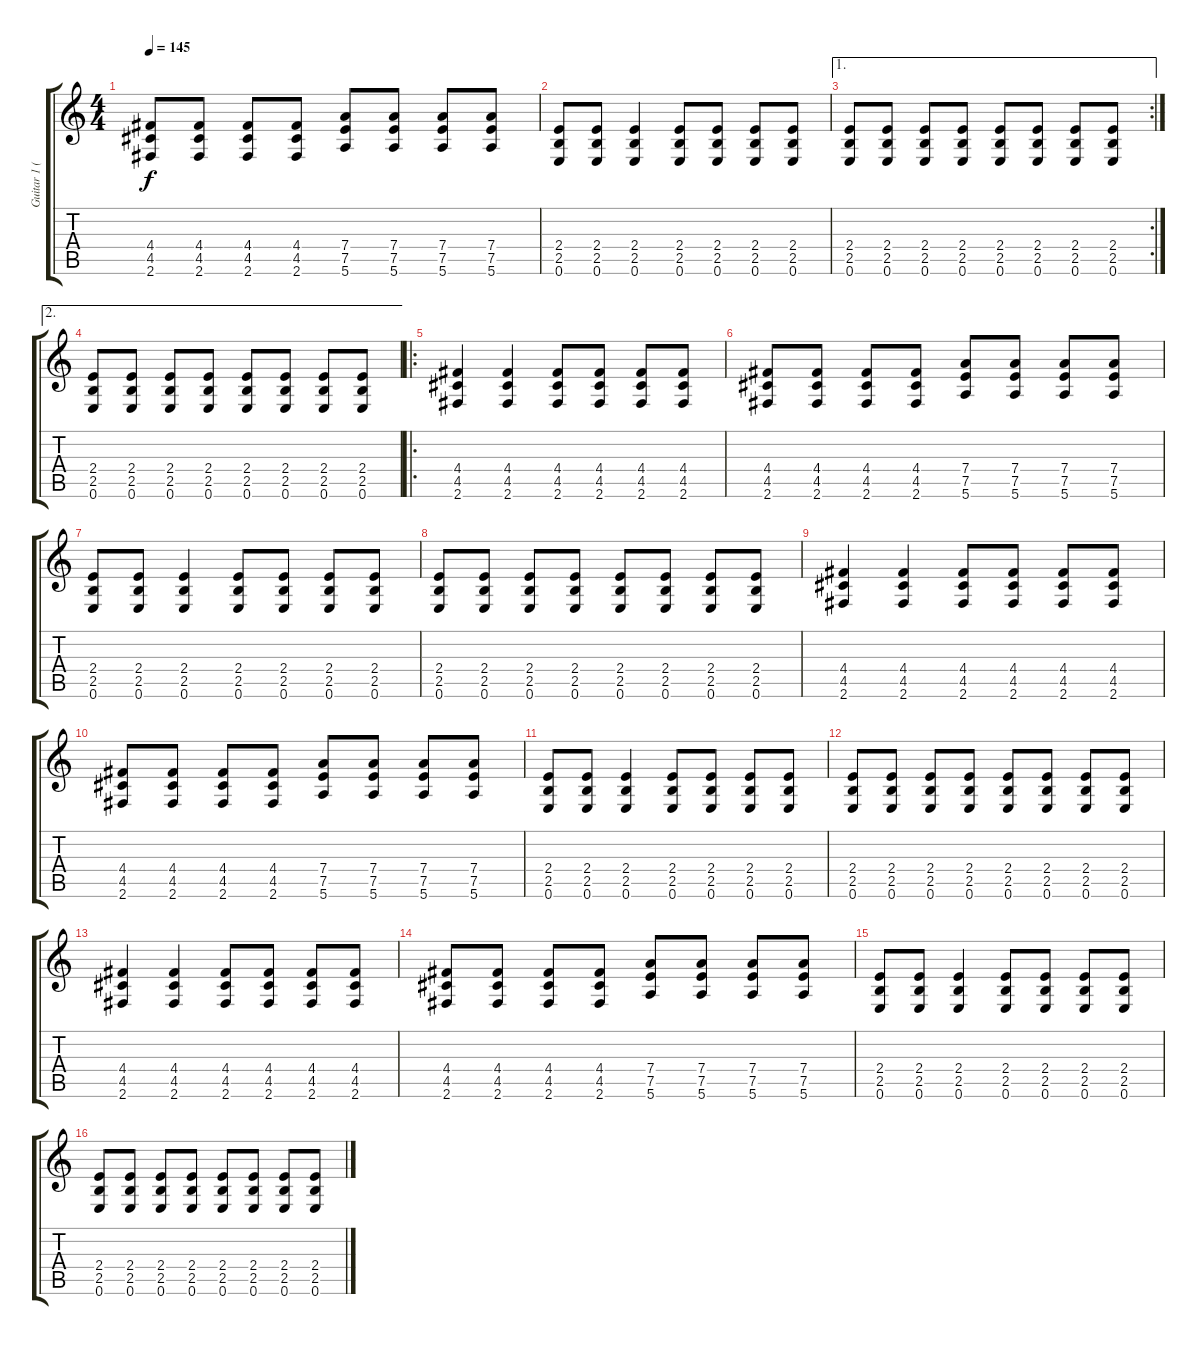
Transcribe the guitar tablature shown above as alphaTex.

\track ("Guitar 1 (Rhythm)" "Guitar 1 (") {instrument distortionguitar}
\staff {score tabs}
\tuning (E4 B3 G3 D3 A2 E2) {hide}
\ts (4 4)
\tempo 145
\clef g2
\ks c
(4.4 4.5 2.6).8{dy f} (4.4 4.5 2.6).8 (4.4 4.5 2.6).8 (4.4 4.5 2.6).8 (7.4 7.5 5.6).8 (7.4 7.5 5.6).8 (7.4 7.5 5.6).8 (7.4 7.5 5.6).8 |
(2.4 2.5 0.6).8 (2.4 2.5 0.6).8 (2.4 2.5 0.6).4 (2.4 2.5 0.6).8 (2.4 2.5 0.6).8 (2.4 2.5 0.6).8 (2.4 2.5 0.6).8 |
\ae 1
\rc 2
(2.4 2.5 0.6).8 (2.4 2.5 0.6).8 (2.4 2.5 0.6).8 (2.4 2.5 0.6).8 (2.4 2.5 0.6).8 (2.4 2.5 0.6).8 (2.4 2.5 0.6).8 (2.4 2.5 0.6).8 |
\ae 2
(2.4 2.5 0.6).8 (2.4 2.5 0.6).8 (2.4 2.5 0.6).8 (2.4 2.5 0.6).8 (2.4 2.5 0.6).8 (2.4 2.5 0.6).8 (2.4 2.5 0.6).8 (2.4 2.5 0.6).8 |
\ro
(4.4 4.5 2.6).4 (4.4 4.5 2.6).4 (4.4 4.5 2.6).8 (4.4 4.5 2.6).8 (4.4 4.5 2.6).8 (4.4 4.5 2.6).8 |
(4.4 4.5 2.6).8 (4.4 4.5 2.6).8 (4.4 4.5 2.6).8 (4.4 4.5 2.6).8 (7.4 7.5 5.6).8 (7.4 7.5 5.6).8 (7.4 7.5 5.6).8 (7.4 7.5 5.6).8 |
(2.4 2.5 0.6).8 (2.4 2.5 0.6).8 (2.4 2.5 0.6).4 (2.4 2.5 0.6).8 (2.4 2.5 0.6).8 (2.4 2.5 0.6).8 (2.4 2.5 0.6).8 |
(2.4 2.5 0.6).8 (2.4 2.5 0.6).8 (2.4 2.5 0.6).8 (2.4 2.5 0.6).8 (2.4 2.5 0.6).8 (2.4 2.5 0.6).8 (2.4 2.5 0.6).8 (2.4 2.5 0.6).8 |
(4.4 4.5 2.6).4 (4.4 4.5 2.6).4 (4.4 4.5 2.6).8 (4.4 4.5 2.6).8 (4.4 4.5 2.6).8 (4.4 4.5 2.6).8 |
(4.4 4.5 2.6).8 (4.4 4.5 2.6).8 (4.4 4.5 2.6).8 (4.4 4.5 2.6).8 (7.4 7.5 5.6).8 (7.4 7.5 5.6).8 (7.4 7.5 5.6).8 (7.4 7.5 5.6).8 |
(2.4 2.5 0.6).8 (2.4 2.5 0.6).8 (2.4 2.5 0.6).4 (2.4 2.5 0.6).8 (2.4 2.5 0.6).8 (2.4 2.5 0.6).8 (2.4 2.5 0.6).8 |
(2.4 2.5 0.6).8 (2.4 2.5 0.6).8 (2.4 2.5 0.6).8 (2.4 2.5 0.6).8 (2.4 2.5 0.6).8 (2.4 2.5 0.6).8 (2.4 2.5 0.6).8 (2.4 2.5 0.6).8 |
(4.4 4.5 2.6).4 (4.4 4.5 2.6).4 (4.4 4.5 2.6).8 (4.4 4.5 2.6).8 (4.4 4.5 2.6).8 (4.4 4.5 2.6).8 |
(4.4 4.5 2.6).8 (4.4 4.5 2.6).8 (4.4 4.5 2.6).8 (4.4 4.5 2.6).8 (7.4 7.5 5.6).8 (7.4 7.5 5.6).8 (7.4 7.5 5.6).8 (7.4 7.5 5.6).8 |
(2.4 2.5 0.6).8 (2.4 2.5 0.6).8 (2.4 2.5 0.6).4 (2.4 2.5 0.6).8 (2.4 2.5 0.6).8 (2.4 2.5 0.6).8 (2.4 2.5 0.6).8 |
(2.4 2.5 0.6).8 (2.4 2.5 0.6).8 (2.4 2.5 0.6).8 (2.4 2.5 0.6).8 (2.4 2.5 0.6).8 (2.4 2.5 0.6).8 (2.4 2.5 0.6).8 (2.4 2.5 0.6).8
